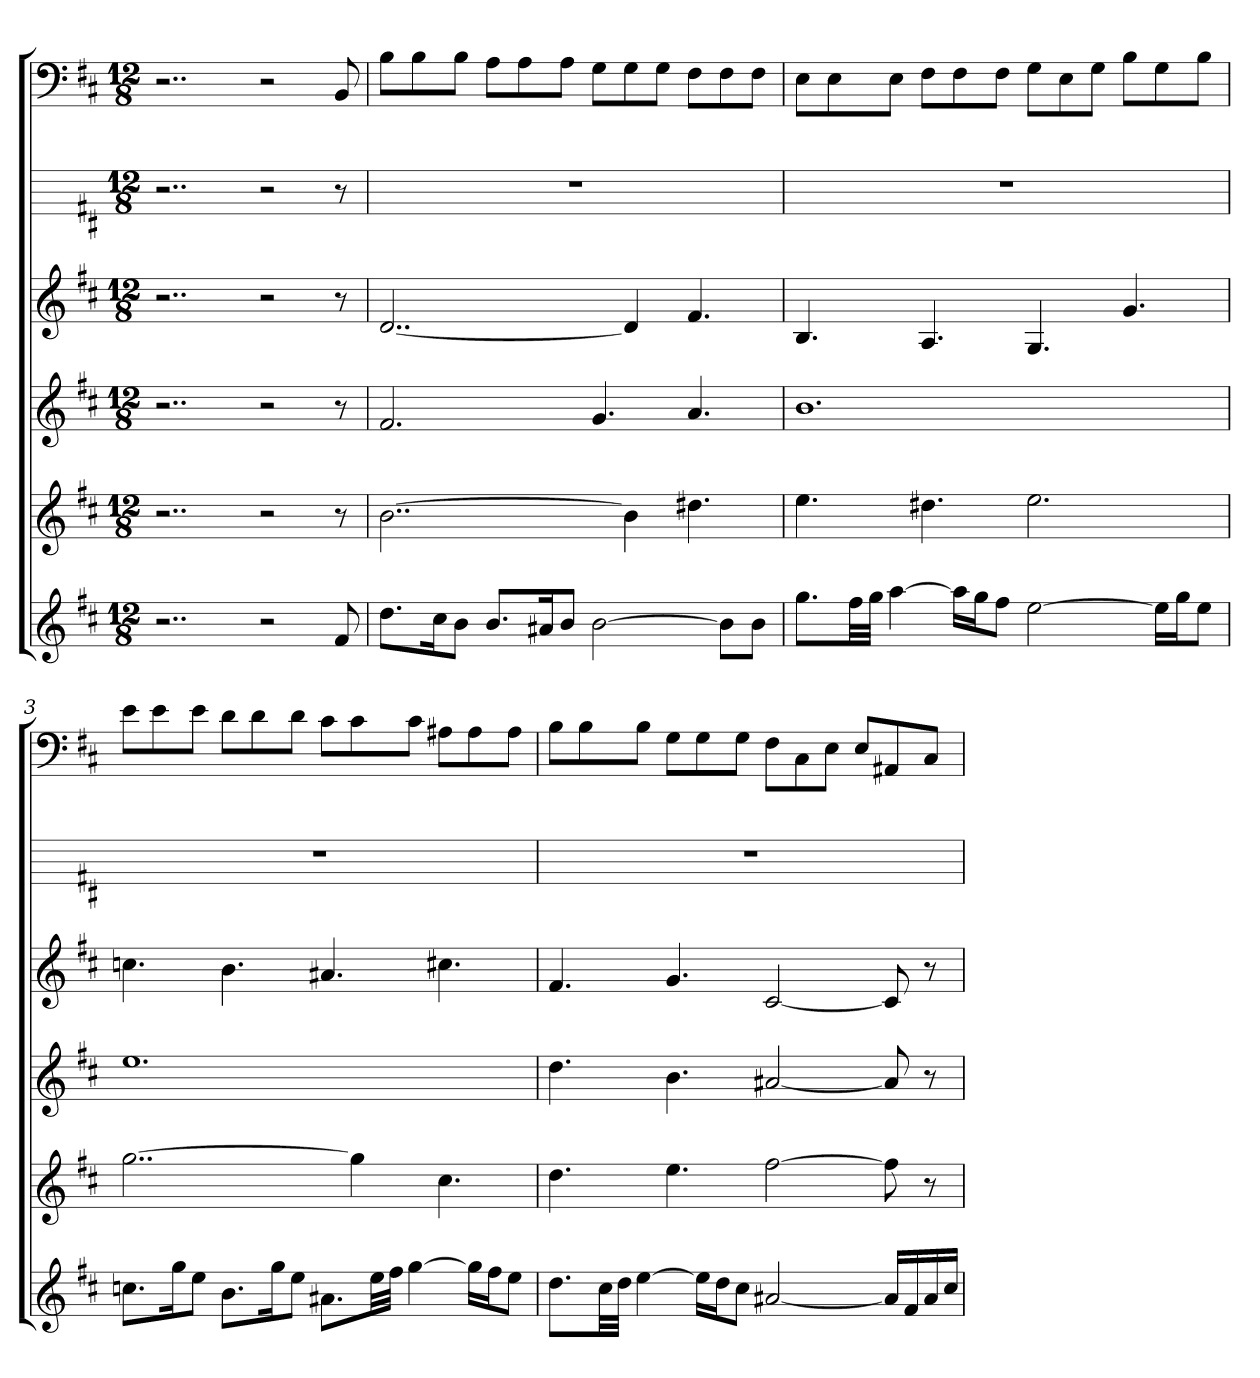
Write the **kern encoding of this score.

**kern	**kern	**kern	**kern	**kern	**kern
*part6	*part5	*part4	*part3	*part2	*part1
*staff6	*staff5	*staff4	*staff3	*staff2	*staff1
*k[f#c#]	*k[f#c#]	*k[f#c#]	*k[f#c#]	*k[f#c#]	*k[f#c#]
*b:	*b:	*b:	*b:	*b:	*b:
*M12/8	*M12/8	*M12/8	*M12/8	*M12/8	*M12/8
=	=	=	=	=	=
2..r	2..r	2..r	2..r	2..r	2..r
2r	2r	2r	2r	2r	2r
8f#	8r	8r	8r	8r	8BB
=1	=1	=1	=1	=1	=1
8.ddL	[2..b	2.f#	[2..d	1.r	8BL
.	.	.	.	.	8B
16cc#K	.	.	.	.	.
8bJ	.	.	.	.	8BJ
8.bL	.	.	.	.	8AL
.	.	.	.	.	8A
16a#XK	.	.	.	.	.
8bJ	.	.	.	.	8AJ
[2b	.	4.g	.	.	8GL
.	4b]	.	4d]	.	8G
.	.	.	.	.	8GJ
.	4.dd#X	4.a	4.f#	.	8F#L
8bL]	.	.	.	.	8F#
8bJ	.	.	.	.	8F#J
=2	=2	=2	=2	=2	=2
8.ggL	4.ee	1.b	4.B	1.r	8EL
.	.	.	.	.	8E
32ff#LL	.	.	.	.	.
32ggJJJ	.	.	.	.	.
[4aa	.	.	.	.	8EJ
.	4.dd#X	.	4.A	.	8F#L
16aaLL]	.	.	.	.	8F#
16ggJ	.	.	.	.	.
8ff#J	.	.	.	.	8F#J
[2ee	2.ee	.	4.G	.	8GL
.	.	.	.	.	8E
.	.	.	.	.	8GJ
.	.	.	4.g	.	8BL
16eeLL]	.	.	.	.	8G
16ggJ	.	.	.	.	.
8eeJ	.	.	.	.	8BJ
=3	=3	=3	=3	=3	=3
8.ccnL	[2..gg	1.ee	4.ccn	1.r	8eL
.	.	.	.	.	8e
16ggK	.	.	.	.	.
8eeJ	.	.	.	.	8eJ
8.bL	.	.	4.b	.	8dL
.	.	.	.	.	8d
16ggK	.	.	.	.	.
8eeJ	.	.	.	.	8dJ
8.a#XL	.	.	4.a#X	.	8c#L
.	4gg]	.	.	.	8c#
32eeLL	.	.	.	.	.
32ff#JJJ	.	.	.	.	.
[4gg	.	.	.	.	8c#J
.	4.cc#	.	4.cc#X	.	8A#XL
16ggLL]	.	.	.	.	8A#
16ff#J	.	.	.	.	.
8eeJ	.	.	.	.	8A#J
=4	=4	=4	=4	=4	=4
8.ddL	4.dd	4.dd	4.f#	1.r	8BL
.	.	.	.	.	8B
32cc#LL	.	.	.	.	.
32ddJJJ	.	.	.	.	.
[4ee	.	.	.	.	8BJ
.	4.ee	4.b	4.g	.	8GL
16eeLL]	.	.	.	.	8G
16ddJ	.	.	.	.	.
8cc#J	.	.	.	.	8GJ
[2a#X	[2ff#	[2a#X	[2c#	.	8F#L
.	.	.	.	.	8C#
.	.	.	.	.	8EJ
.	.	.	.	.	8EL
16a#LL]	8ff#]	8a#]	8c#]	.	8AA#X
16f#	.	.	.	.	.
16a#	8r	8r	8r	.	8C#J
16cc#JJ	.	.	.	.	.
=	=	=	=	=	=
*-	*-	*-	*-	*-	*-
